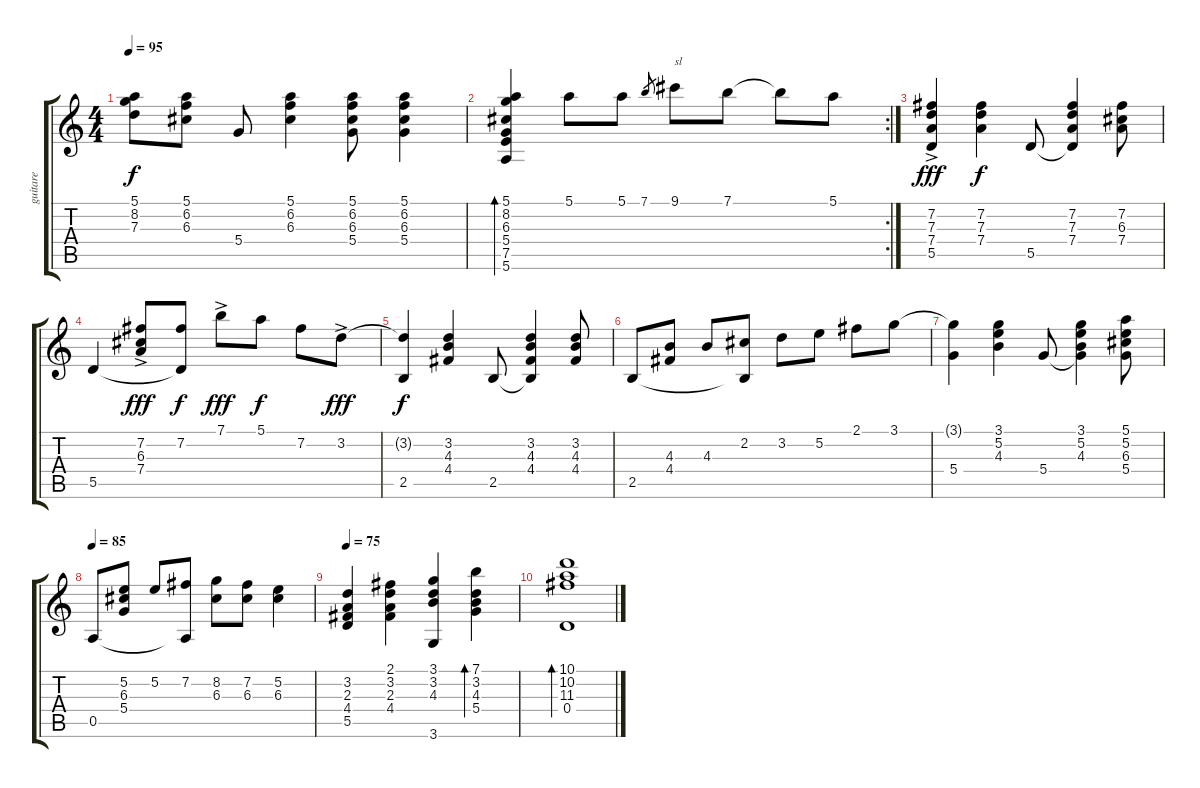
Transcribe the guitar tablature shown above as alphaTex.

\track ("guitare" "guitare") {instrument electricguitarjazz}
\staff {score tabs}
\tuning (E4 B3 G3 D3 A2 E2) {hide}
\ts (4 4)
\tempo 95
\clef g2
\ks c
(5.1{t} 8.2{t} 7.3{t}).8{dy f} (5.1 6.2 6.3).8 5.4.8 (5.1 6.2 6.3).4 (5.1 6.2 6.3 5.4).8 (5.1 6.2 6.3 5.4).4 |
\rc 2
(5.1 8.2 6.3 5.4 7.5 5.6).4{bd 240} 5.1.8 5.1.8 7.1.8{gr} 9.1.8{txt "sl"} 7.1.8 7.1{t}.8 5.1.8 |
(7.2{ac} 7.3 7.4 5.5).4{dy fff} (7.2 7.3 7.4).4{dy f} 5.5.8 (7.2 7.3 7.4 5.5{t}).4 (7.2 6.3 7.4).8 |
5.5.4 (7.2{ac} 6.3 7.4).8{dy fff} (7.2 5.5{t}).8{dy f} 7.1{ac}.8{dy fff} 5.1.8{dy f} 7.2.8 3.2{ac}.8{dy fff} |
(3.2{t} 2.5).4{dy f} (3.2 4.3 4.4).4 2.5.8 (3.2 4.3 4.4 2.5{t}).4 (3.2 4.3 4.4).8 |
2.5.8 (4.3 4.4).8 4.3.8 (2.2 2.5{t}).8 3.2.8 5.2.8 2.1.8 3.1.8 |
(3.1{t} 5.4).4 (3.1 5.2 4.3).4 5.4.8 (3.1 5.2 4.3 5.4{t}).4 (5.1 5.2 6.3 5.4).8 |
\tempo 85
0.5.8 (5.2 6.3 5.4).8 5.2.8 (7.2 0.5{t}).8 (8.2 6.3).8 (7.2 6.3).8 (5.2 6.3).4 |
\tempo 75
(3.2 2.3 4.4 5.5).4 (2.1 3.2 2.3 4.4).4 (3.1 3.2 4.3 3.6).4 (7.1 3.2 4.3 5.4).4{bd 120} |
(10.1 10.2 11.3 0.4).1{bd 240}
